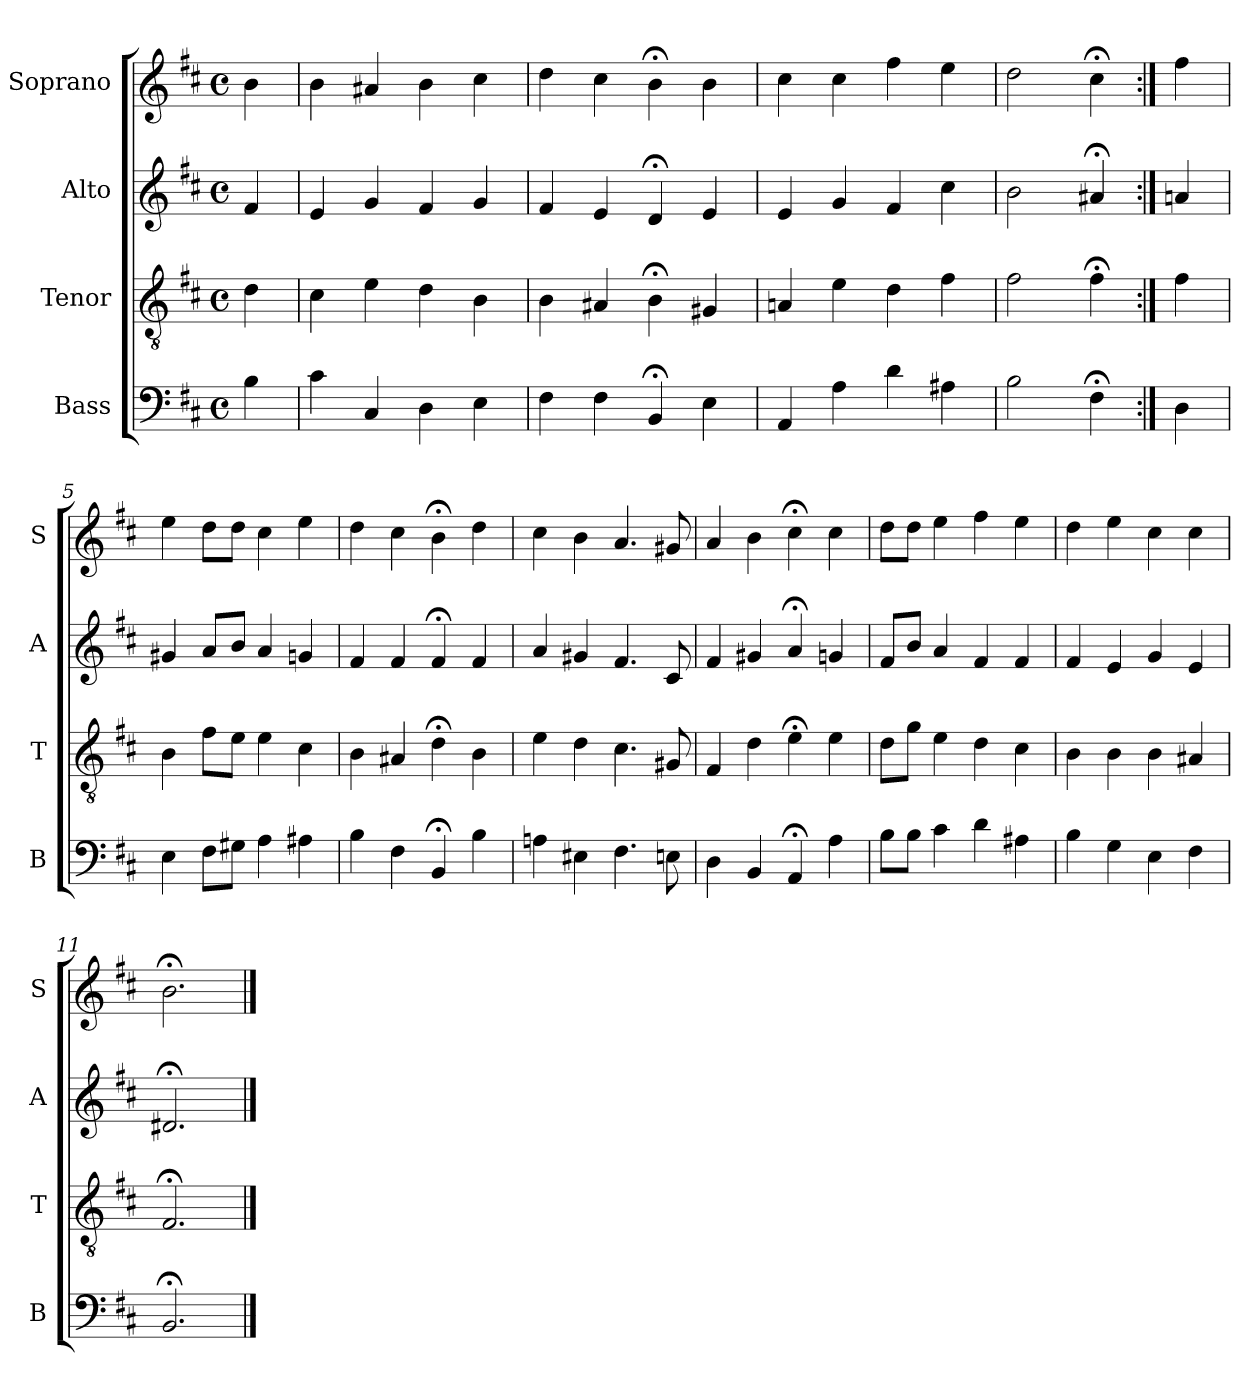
**kern	**kern	**kern	**kern
*part4	*part3	*part2	*part1
*staff4	*staff3	*staff2	*staff1
*I"Bass	*I"Tenor	*I"Alto	*I"Soprano
*I'B	*I'T	*I'A	*I'S
*clefF4	*clefGv2	*clefG2	*clefG2
*k[f#c#]	*k[f#c#]	*k[f#c#]	*k[f#c#]
*b:	*b:	*b:	*b:
*M4/4	*M4/4	*M4/4	*M4/4
*met(c)	*met(c)	*met(c)	*met(c)
*MM100	*MM100	*MM100	*MM100
=	=	=	=
4B	4d	4f#	4b
=1	=1	=1	=1
4c#	4c#	4e	4b
4C#	4e	4g	4a#X
4D	4d	4f#	4b
4E	4B	4g	4cc#
=2	=2	=2	=2
4F#	4B	4f#	4dd
4F#	4A#X	4e	4cc#
4BB;<	4B;<	4d;<	4b;<
4E	4G#X	4e	4b
=3	=3	=3	=3
4AA	4An	4e	4cc#
4A	4e	4g	4cc#
4d	4d	4f#	4ff#
4A#X	4f#	4cc#	4ee
=4	=4	=4	=4
2B	2f#	2b	2dd
4F#;<	4f#;<	4a#X;<	4cc#;<
=:|!	=:|!	=:|!	=:|!
4D	4f#	4an	4ff#
=5	=5	=5	=5
4E	4B	4g#X	4ee
8F#L	8f#L	8aL	8ddL
8G#XJ	8eJ	8bJ	8ddJ
4A	4e	4a	4cc#
4A#X	4c#	4gn	4ee
=6	=6	=6	=6
4B	4B	4f#	4dd
4F#	4A#X	4f#	4cc#
4BB;<	4d;<	4f#;<	4b;<
4B	4B	4f#	4dd
=7	=7	=7	=7
4An	4e	4a	4cc#
4E#X	4d	4g#X	4b
4.F#	4.c#	4.f#	4.a
8En	8G#X	8c#	8g#X
=8	=8	=8	=8
4D	4F#	4f#	4a
4BB	4d	4g#X	4b
4AA;<	4e;<	4a;<	4cc#;<
4A	4e	4gn	4cc#
=9	=9	=9	=9
8BL	8dL	8f#L	8ddL
8BJ	8gJ	8bJ	8ddJ
4c#	4e	4a	4ee
4d	4d	4f#	4ff#
4A#X	4c#	4f#	4ee
=10	=10	=10	=10
4B	4B	4f#	4dd
4G	4B	4e	4ee
4E	4B	4g	4cc#
4F#	4A#X	4e	4cc#
=11	=11	=11	=11
2.BB;<	2.F#;<	2.d#X;<	2.b;<
==	==	==	==
*-	*-	*-	*-
